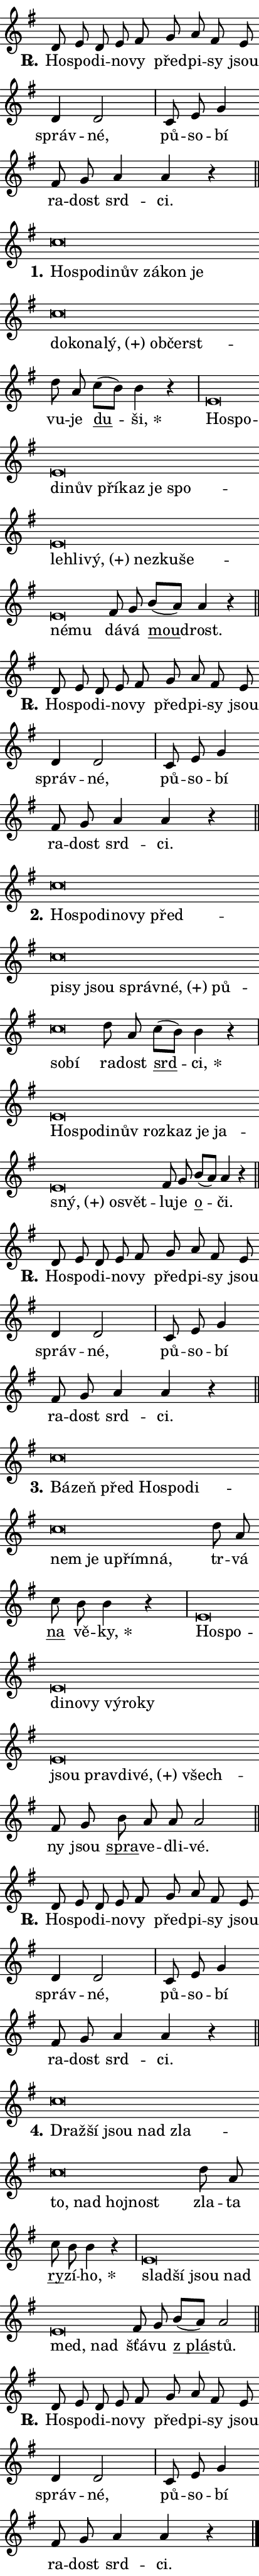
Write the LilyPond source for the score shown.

\version "2.22.1"
\header { tagline = "" }
\paper {
  indent = 0\cm
  top-margin = 0\cm
  right-margin = 0\cm
  bottom-margin = 0\cm
  left-margin = 0\cm
  paper-width = 7\cm
  page-breaking = #ly:one-page-breaking
  system-system-spacing.basic-distance = #11
  score-system-spacing.basic-distance = #11
  ragged-last = ##f
}


%% Author: Thomas Morley
%% https://lists.gnu.org/archive/html/lilypond-user/2020-05/msg00002.html
#(define (line-position grob)
"Returns position of @var[grob} in current system:
   @code{'start}, if at first time-step
   @code{'end}, if at last time-step
   @code{'middle} otherwise
"
  (let* ((col (ly:item-get-column grob))
         (ln (ly:grob-object col 'left-neighbor))
         (rn (ly:grob-object col 'right-neighbor))
         (col-to-check-left (if (ly:grob? ln) ln col))
         (col-to-check-right (if (ly:grob? rn) rn col))
         (break-dir-left
           (and
             (ly:grob-property col-to-check-left 'non-musical #f)
             (ly:item-break-dir col-to-check-left)))
         (break-dir-right
           (and
             (ly:grob-property col-to-check-right 'non-musical #f)
             (ly:item-break-dir col-to-check-right))))
        (cond ((eqv? 1 break-dir-left) 'start)
              ((eqv? -1 break-dir-right) 'end)
              (else 'middle))))

#(define (tranparent-at-line-position vctor)
  (lambda (grob)
  "Relying on @code{line-position} select the relevant enry from @var{vctor}.
Used to determine transparency,"
    (case (line-position grob)
      ((end) (not (vector-ref vctor 0)))
      ((middle) (not (vector-ref vctor 1)))
      ((start) (not (vector-ref vctor 2))))))

noteHeadBreakVisibility =
#(define-music-function (break-visibility)(vector?)
"Makes @code{NoteHead}s transparent relying on @var{break-visibility}"
#{
  \override NoteHead.transparent =
    #(tranparent-at-line-position break-visibility)
#})

#(define delete-ledgers-for-transparent-note-heads
  (lambda (grob)
    "Reads whether a @code{NoteHead} is transparent.
If so this @code{NoteHead} is removed from @code{'note-heads} from
@var{grob}, which is supposed to be @code{LedgerLineSpanner}.
As a result ledgers are not printed for this @code{NoteHead}"
    (let* ((nhds-array (ly:grob-object grob 'note-heads))
           (nhds-list
             (if (ly:grob-array? nhds-array)
                 (ly:grob-array->list nhds-array)
                 '()))
           ;; Relies on the transparent-property being done before
           ;; Staff.LedgerLineSpanner.after-line-breaking is executed.
           ;; This is fragile ...
           (to-keep
             (remove
               (lambda (nhd)
                 (ly:grob-property nhd 'transparent #f))
               nhds-list)))
      ;; TODO find a better method to iterate over grob-arrays, similiar
      ;; to filter/remove etc for lists
      ;; For now rebuilt from scratch
      (set! (ly:grob-object grob 'note-heads)  '())
      (for-each
        (lambda (nhd)
          (ly:pointer-group-interface::add-grob grob 'note-heads nhd))
        to-keep))))

hideNotes = {
  \noteHeadBreakVisibility #begin-of-line-visible
}
unHideNotes = {
  \noteHeadBreakVisibility #all-visible
}

% work-around for resetting accidentals
% https://lilypond.org/doc/v2.23/Documentation/notation/displaying-rhythms#unmetered-music
cadenzaMeasure = {
  \cadenzaOff
  \partial 1024 s1024
  \cadenzaOn
}

#(define-markup-command (accent layout props text) (markup?)
  "Underline accented syllable"
  (interpret-markup layout props
    #{\markup \override #'(offset . 4.3) \underline { #text }#}))

responsum = \markup \concat {
  "R" \hspace #-1.05 \path #0.1 #'((moveto 0 0.07) (lineto 0.9 0.8)) \hspace #0.05 "."
}

\layout {
    \context {
        \Staff
        \remove "Time_signature_engraver"
        \override LedgerLineSpanner.after-line-breaking = #delete-ledgers-for-transparent-note-heads
    }
    \context {
        \Voice {
            \override NoteHead.output-attributes = #'((class . "notehead"))
            \override Hairpin.height = #0.55
        }
    }
    \context {
        \Lyrics {
            \override StanzaNumber.output-attributes = #'((class . "stanzanumber"))
            \override LyricSpace.minimum-distance = #0.9
            \override LyricText.font-name = #"TeX Gyre Schola"
            \override LyricText.font-size = 1
            \override StanzaNumber.font-name = #"TeX Gyre Schola Bold"
            \override StanzaNumber.font-size = 1
        }
    }
}

% magnetic-lyrics.ily
%
%   written by
%     Jean Abou Samra <jean@abou-samra.fr>
%     Werner Lemberg <wl@gnu.org>
%
%   adapted by
%     Jiri Hon <jiri.hon@gmail.com>
%
% Version 2022-Apr-15

% https://www.mail-archive.com/lilypond-user@gnu.org/msg149350.html

#(define (Left_hyphen_pointer_engraver context)
   "Collect syllable-hyphen-syllable occurrences in lyrics and store
them in properties.  This engraver only looks to the left.  For
example, if the lyrics input is @code{foo -- bar}, it does the
following.

@itemize @bullet
@item
Set the @code{text} property of the @code{LyricHyphen} grob between
@q{foo} and @q{bar} to @code{foo}.

@item
Set the @code{left-hyphen} property of the @code{LyricText} grob with
text @q{foo} to the @code{LyricHyphen} grob between @q{foo} and
@q{bar}.
@end itemize

Use this auxiliary engraver in combination with the
@code{lyric-@/text::@/apply-@/magnetic-@/offset!} hook."
   (let ((hyphen #f)
         (text #f))
     (make-engraver
      (acknowledgers
       ((lyric-syllable-interface engraver grob source-engraver)
        (set! text grob)))
      (end-acknowledgers
       ((lyric-hyphen-interface engraver grob source-engraver)
        ;(when (not (grob::has-interface grob 'lyric-space-interface))
          (set! hyphen grob)));)
      ((stop-translation-timestep engraver)
       (when (and text hyphen)
         (ly:grob-set-object! text 'left-hyphen hyphen))
       (set! text #f)
       (set! hyphen #f)))))

#(define (lyric-text::apply-magnetic-offset! grob)
   "If the space between two syllables is less than the value in
property @code{LyricText@/.details@/.squash-threshold}, move the right
syllable to the left so that it gets concatenated with the left
syllable.

Use this function as a hook for
@code{LyricText@/.after-@/line-@/breaking} if the
@code{Left_@/hyphen_@/pointer_@/engraver} is active."
   (let ((hyphen (ly:grob-object grob 'left-hyphen #f)))
     (when hyphen
       (let ((left-text (ly:spanner-bound hyphen LEFT)))
         (when (grob::has-interface left-text 'lyric-syllable-interface)
           (let* ((common (ly:grob-common-refpoint grob left-text X))
                  (this-x-ext (ly:grob-extent grob common X))
                  (left-x-ext
                   (begin
                     ;; Trigger magnetism for left-text.
                     (ly:grob-property left-text 'after-line-breaking)
                     (ly:grob-extent left-text common X)))
                  ;; `delta` is the gap width between two syllables.
                  (delta (- (interval-start this-x-ext)
                            (interval-end left-x-ext)))
                  (details (ly:grob-property grob 'details))
                  (threshold (assoc-get 'squash-threshold details 0.2)))
             (when (< delta threshold)
               (let* (;; We have to manipulate the input text so that
                      ;; ligatures crossing syllable boundaries are not
                      ;; disabled.  For languages based on the Latin
                      ;; script this is essentially a beautification.
                      ;; However, for non-Western scripts it can be a
                      ;; necessity.
                      (lt (ly:grob-property left-text 'text))
                      (rt (ly:grob-property grob 'text))
                      (is-space (grob::has-interface hyphen 'lyric-space-interface))
                      (space (if is-space " " ""))
                      (space-markup (grob-interpret-markup grob " "))
                      (space-size (interval-length (ly:stencil-extent space-markup X)))
                      (extra-delta (if is-space space-size 0))
                      ;; Append new syllable.
                      (ltrt-space (if (and (string? lt) (string? rt))
                                (string-append lt space rt)
                                (make-concat-markup (list lt space rt))))
                      ;; Right-align `ltrt` to the right side.
                      (ltrt-space-markup (grob-interpret-markup
                               grob
                               (make-translate-markup
                                (cons (interval-length this-x-ext) 0)
                                (make-right-align-markup ltrt-space)))))
                 (begin
                   ;; Don't print `left-text`.
                   (ly:grob-set-property! left-text 'stencil #f)
                   ;; Set text and stencil (which holds all collected
                   ;; syllables so far) and shift it to the left.
                   (ly:grob-set-property! grob 'text ltrt-space)
                   (ly:grob-set-property! grob 'stencil ltrt-space-markup)
                   (ly:grob-translate-axis! grob (- (- delta extra-delta)) X))))))))))


#(define (lyric-hyphen::displace-bounds-first grob)
   ;; Make very sure this callback isn't triggered too early.
   (let ((left (ly:spanner-bound grob LEFT))
         (right (ly:spanner-bound grob RIGHT)))
     (ly:grob-property left 'after-line-breaking)
     (ly:grob-property right 'after-line-breaking)
     (ly:lyric-hyphen::print grob)))

squashThreshold = #0.4

\layout {
  \context {
    \Lyrics
    \consists #Left_hyphen_pointer_engraver
    \override LyricText.after-line-breaking =
      #lyric-text::apply-magnetic-offset!
    \override LyricHyphen.stencil = #lyric-hyphen::displace-bounds-first
    \override LyricText.details.squash-threshold = \squashThreshold
    \override LyricHyphen.minimum-distance = 0
    \override LyricHyphen.minimum-length = \squashThreshold
  }
}

squash = \override LyricText.details.squash-threshold = 9999
unSquash = \override LyricText.details.squash-threshold = \squashThreshold

left = \override LyricText.self-alignment-X = #LEFT
unLeft = \revert LyricText.self-alignment-X

starOffset = #(lambda (grob) 
                (let ((x_offset (ly:self-alignment-interface::aligned-on-x-parent grob)))
                  (if (= x_offset 0) 0 (+ x_offset 1.2))))

star = #(define-music-function (syllable)(string?)
"Append star separator at the end of a syllable"
#{
  \once \override LyricText.X-offset = #starOffset
  \lyricmode { \markup {
    #syllable
    \override #'((font-name . "TeX Gyre Schola Bold")) \hspace #0.2 \lower #0.65 \larger "*"
  } }
#})

starAccent = #(define-music-function (syllable)(string?)
"Append star separator at the end of a syllable and make accent"
#{
  \once \override LyricText.X-offset = #starOffset
  \lyricmode { \markup {
    \accent #syllable
    \override #'((font-name . "TeX Gyre Schola Bold")) \hspace #0.2 \lower #0.65 \larger "*"
  } }
#})

breath = #(define-music-function (syllable)(string?)
"Append breathing indicator at the end of a syllable"
#{
  \lyricmode { \markup { #syllable "+" } }
#})

optionalBreath = #(define-music-function (syllable)(string?)
"Append optional breathing indicator at the end of a syllable"
#{
  \lyricmode { \markup { #syllable "(+)" } }
#})


\score {
    <<
        \new Voice = "melody" { \cadenzaOn \key g \major \relative { d'8 e d e fis \bar "" g a fis e \bar "" d4 d2 \cadenzaMeasure \bar "|" c8 e g4 \bar "" fis8 g a4 a r \cadenzaMeasure \bar "||" \break }
\relative { c''\breve*1/16 \hideNotes \breve*1/16 \bar "" \breve*1/16 \bar "" \breve*1/16 \bar "" \breve*1/16 \bar "" \breve*1/16 \bar "" \breve*1/16 \bar "" \breve*1/16 \bar "" \breve*1/16 \bar "" \breve*1/16 \bar "" \breve*1/16 \bar "" \breve*1/16 \breve*1/16 \bar "" \unHideNotes d8 a \bar "" c[( b)] b4 r \cadenzaMeasure \bar "|" e,\breve*1/16 \hideNotes \breve*1/16 \bar "" \breve*1/16 \bar "" \breve*1/16 \bar "" \breve*1/16 \bar "" \breve*1/16 \bar "" \breve*1/16 \bar "" \breve*1/16 \bar "" \breve*1/16 \bar "" \breve*1/16 \bar "" \breve*1/16 \bar "" \breve*1/16 \bar "" \breve*1/16 \bar "" \breve*1/16 \bar "" \breve*1/16 \breve*1/16 \bar "" \unHideNotes fis8 g \bar "" b[( a)] a4 r \cadenzaMeasure \bar "||" \break }
\relative { d'8 e d e fis \bar "" g a fis e \bar "" d4 d2 \cadenzaMeasure \bar "|" c8 e g4 \bar "" fis8 g a4 a r \cadenzaMeasure \bar "||" \break }
\relative { c''\breve*1/16 \hideNotes \breve*1/16 \bar "" \breve*1/16 \bar "" \breve*1/16 \bar "" \breve*1/16 \bar "" \breve*1/16 \bar "" \breve*1/16 \bar "" \breve*1/16 \bar "" \breve*1/16 \bar "" \breve*1/16 \bar "" \breve*1/16 \bar "" \breve*1/16 \bar "" \breve*1/16 \breve*1/16 \bar "" \unHideNotes d8 a \bar "" c[( b)] b4 r \cadenzaMeasure \bar "|" e,\breve*1/16 \hideNotes \breve*1/16 \bar "" \breve*1/16 \bar "" \breve*1/16 \bar "" \breve*1/16 \bar "" \breve*1/16 \bar "" \breve*1/16 \bar "" \breve*1/16 \bar "" \breve*1/16 \bar "" \breve*1/16 \breve*1/16 \bar "" \unHideNotes fis8 g \bar "" b[( a)] a4 r \cadenzaMeasure \bar "||" \break }
\relative { d'8 e d e fis \bar "" g a fis e \bar "" d4 d2 \cadenzaMeasure \bar "|" c8 e g4 \bar "" fis8 g a4 a r \cadenzaMeasure \bar "||" \break }
\relative { c''\breve*1/16 \hideNotes \breve*1/16 \bar "" \breve*1/16 \bar "" \breve*1/16 \bar "" \breve*1/16 \bar "" \breve*1/16 \bar "" \breve*1/16 \bar "" \breve*1/16 \bar "" \breve*1/16 \bar "" \breve*1/16 \breve*1/16 \bar "" \unHideNotes d8 a \bar "" c b b4 r \cadenzaMeasure \bar "|" e,\breve*1/16 \hideNotes \breve*1/16 \bar "" \breve*1/16 \bar "" \breve*1/16 \bar "" \breve*1/16 \bar "" \breve*1/16 \bar "" \breve*1/16 \bar "" \breve*1/16 \bar "" \breve*1/16 \bar "" \breve*1/16 \bar "" \breve*1/16 \bar "" \breve*1/16 \breve*1/16 \bar "" \unHideNotes fis8 g \bar "" b a a a2 \cadenzaMeasure \bar "||" \break }
\relative { d'8 e d e fis \bar "" g a fis e \bar "" d4 d2 \cadenzaMeasure \bar "|" c8 e g4 \bar "" fis8 g a4 a r \cadenzaMeasure \bar "||" \break }
\relative { c''\breve*1/16 \hideNotes \breve*1/16 \bar "" \breve*1/16 \bar "" \breve*1/16 \bar "" \breve*1/16 \bar "" \breve*1/16 \bar "" \breve*1/16 \bar "" \breve*1/16 \breve*1/16 \bar "" \unHideNotes d8 a \bar "" c b b4 r \cadenzaMeasure \bar "|" e,\breve*1/16 \hideNotes \breve*1/16 \bar "" \breve*1/16 \bar "" \breve*1/16 \bar "" \breve*1/16 \breve*1/16 \bar "" \unHideNotes fis8 g \bar "" b[( a)] a2 \cadenzaMeasure \bar "||" \break }
\relative { d'8 e d e fis \bar "" g a fis e \bar "" d4 d2 \cadenzaMeasure \bar "|" c8 e g4 \bar "" fis8 g a4 a r \cadenzaMeasure \bar "||" \break } \bar "|." }
        \new Lyrics \lyricsto "melody" { \lyricmode { \set stanza = \responsum
Ho -- spo -- di -- no -- vy před -- pi -- sy jsou správ -- né, pů -- so -- bí ra -- dost srd -- ci.
\set stanza = "1."
\left Ho -- \squash spo -- di -- nův zá -- kon je do -- ko -- na -- \optionalBreath lý, ob -- čerst -- \unLeft \unSquash vu -- je \markup \accent du -- \star ši, \left Ho -- \squash spo -- di -- nův pří -- kaz je spo -- leh -- li -- \optionalBreath vý, ne -- zku -- še -- né -- mu \unLeft \unSquash dá -- vá \markup \accent mou -- drost.
\set stanza = \responsum
Ho -- spo -- di -- no -- vy před -- pi -- sy jsou správ -- né, pů -- so -- bí ra -- dost srd -- ci.
\set stanza = "2."
\left Ho -- \squash spo -- di -- no -- vy před -- pi -- sy jsou správ -- \optionalBreath né, pů -- so -- bí \unLeft \unSquash ra -- dost \markup \accent srd -- \star ci, \left Ho -- \squash spo -- di -- nův roz -- kaz je ja -- \optionalBreath sný, o -- svět -- \unLeft \unSquash lu -- je \markup \accent o -- či.
\set stanza = \responsum
Ho -- spo -- di -- no -- vy před -- pi -- sy jsou správ -- né, pů -- so -- bí ra -- dost srd -- ci.
\set stanza = "3."
\left Bá -- \squash zeň před Ho -- spo -- di -- nem je u -- přím -- ná, \unLeft \unSquash tr -- vá \markup \accent na vě -- \star ky, \left Ho -- \squash spo -- di -- no -- vy vý -- ro -- ky jsou prav -- di -- \optionalBreath vé, všech -- \unLeft \unSquash ny jsou \markup \accent spra -- ve -- dli -- vé.
\set stanza = \responsum
Ho -- spo -- di -- no -- vy před -- pi -- sy jsou správ -- né, pů -- so -- bí ra -- dost srd -- ci.
\set stanza = "4."
\left Draž -- \squash ší jsou nad zla -- to, nad hoj -- nost \unLeft \unSquash zla -- ta \markup \accent ry -- zí -- \star ho, \left slad -- \squash ší jsou nad med, nad \unLeft \unSquash šťá -- vu \markup \accent "z plá" -- stů.
\set stanza = \responsum
Ho -- spo -- di -- no -- vy před -- pi -- sy jsou správ -- né, pů -- so -- bí ra -- dost srd -- ci. } }
    >>
    \layout {}
}
